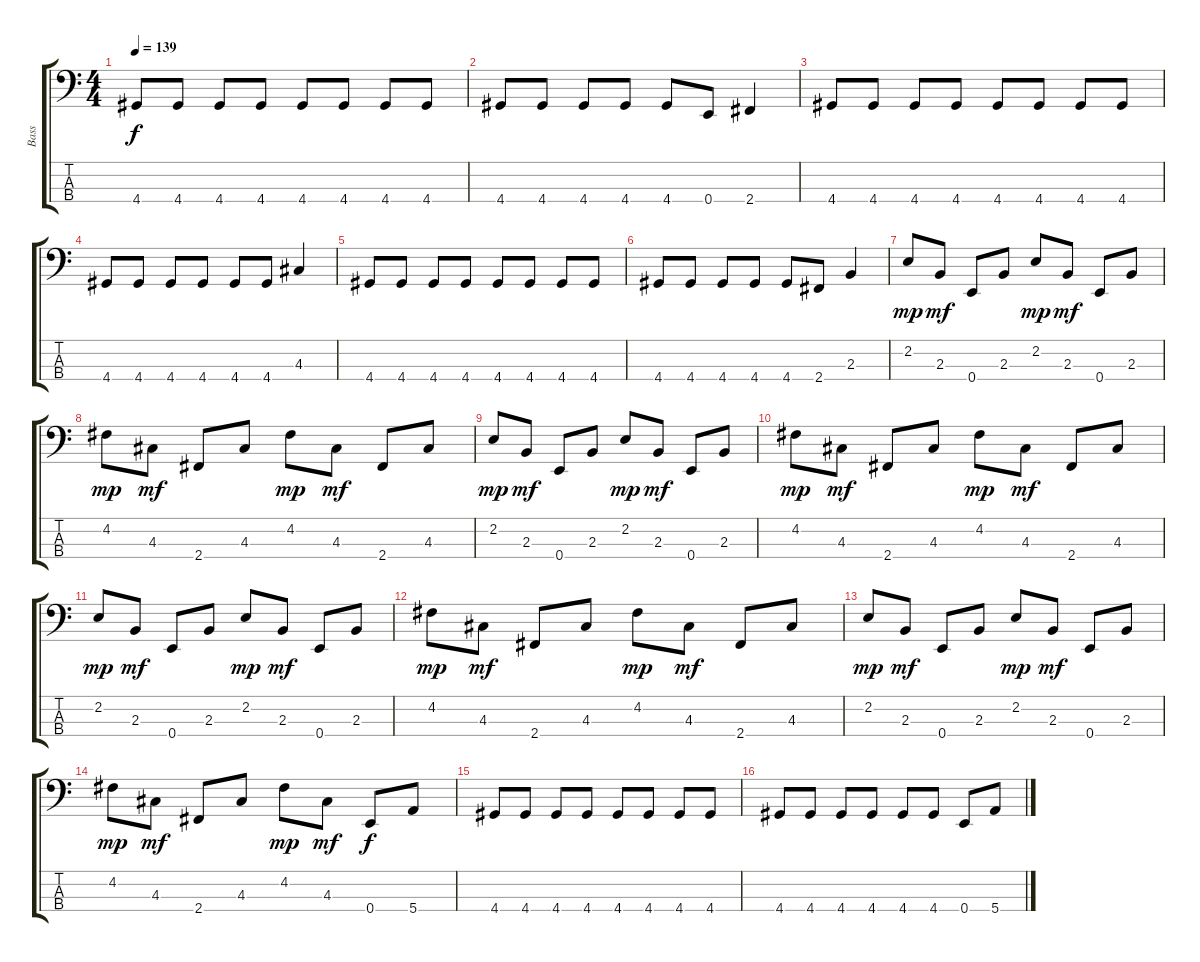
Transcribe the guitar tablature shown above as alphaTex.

\track ("Bass" "Bass") {instrument electricbasspick}
\staff {score tabs}
\tuning (G2 D2 A1 E1) {hide}
\ts (4 4)
\tempo 139
\clef f4
\ks c
4.4.8{dy f} 4.4.8 4.4.8 4.4.8 4.4.8 4.4.8 4.4.8 4.4.8 |
4.4.8 4.4.8 4.4.8 4.4.8 4.4.8 0.4.8 2.4.4 |
4.4.8 4.4.8 4.4.8 4.4.8 4.4.8 4.4.8 4.4.8 4.4.8 |
4.4.8 4.4.8 4.4.8 4.4.8 4.4.8 4.4.8 4.3.4 |
4.4.8 4.4.8 4.4.8 4.4.8 4.4.8 4.4.8 4.4.8 4.4.8 |
4.4.8 4.4.8 4.4.8 4.4.8 4.4.8 2.4.8 2.3.4 |
2.2.8{dy mp} 2.3.8{dy mf} 0.4.8 2.3.8 2.2.8{dy mp} 2.3.8{dy mf} 0.4.8 2.3.8 |
4.2.8{dy mp} 4.3.8{dy mf} 2.4.8 4.3.8 4.2.8{dy mp} 4.3.8{dy mf} 2.4.8 4.3.8 |
2.2.8{dy mp} 2.3.8{dy mf} 0.4.8 2.3.8 2.2.8{dy mp} 2.3.8{dy mf} 0.4.8 2.3.8 |
4.2.8{dy mp} 4.3.8{dy mf} 2.4.8 4.3.8 4.2.8{dy mp} 4.3.8{dy mf} 2.4.8 4.3.8 |
2.2.8{dy mp} 2.3.8{dy mf} 0.4.8 2.3.8 2.2.8{dy mp} 2.3.8{dy mf} 0.4.8 2.3.8 |
4.2.8{dy mp} 4.3.8{dy mf} 2.4.8 4.3.8 4.2.8{dy mp} 4.3.8{dy mf} 2.4.8 4.3.8 |
2.2.8{dy mp} 2.3.8{dy mf} 0.4.8 2.3.8 2.2.8{dy mp} 2.3.8{dy mf} 0.4.8 2.3.8 |
4.2.8{dy mp} 4.3.8{dy mf} 2.4.8 4.3.8 4.2.8{dy mp} 4.3.8{dy mf} 0.4.8{dy f} 5.4.8 |
4.4.8 4.4.8 4.4.8 4.4.8 4.4.8 4.4.8 4.4.8 4.4.8 |
4.4.8 4.4.8 4.4.8 4.4.8 4.4.8 4.4.8 0.4.8 5.4.8
